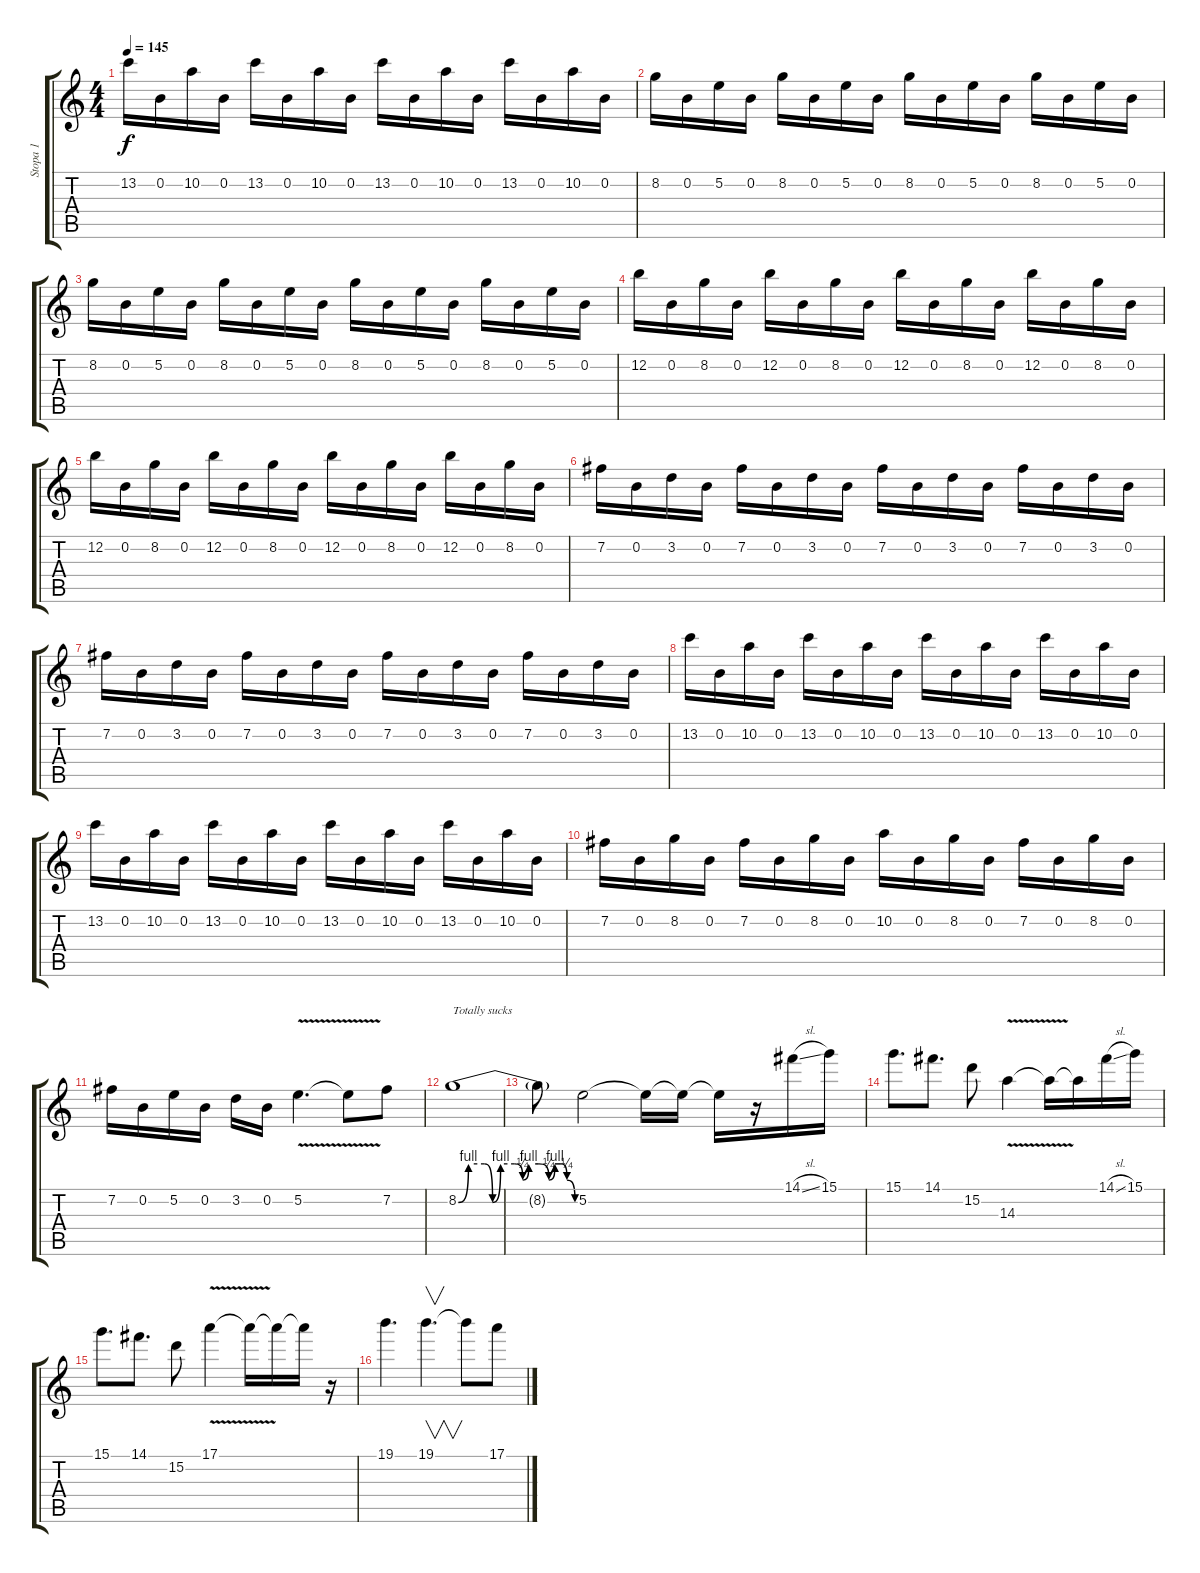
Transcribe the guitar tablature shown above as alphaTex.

\track ("Stopa 1" "Stopa 1") {instrument distortionguitar}
\staff {score tabs}
\tuning (E4 B3 G3 D3 A2 E2) {hide}
\ts (4 4)
\tempo 145
\clef g2
\ks c
13.2.16{dy f} 0.2.16 10.2.16 0.2.16 13.2.16 0.2.16 10.2.16 0.2.16 13.2.16 0.2.16 10.2.16 0.2.16 13.2.16 0.2.16 10.2.16 0.2.16 |
8.2.16 0.2.16 5.2.16 0.2.16 8.2.16 0.2.16 5.2.16 0.2.16 8.2.16 0.2.16 5.2.16 0.2.16 8.2.16 0.2.16 5.2.16 0.2.16 |
8.2.16 0.2.16 5.2.16 0.2.16 8.2.16 0.2.16 5.2.16 0.2.16 8.2.16 0.2.16 5.2.16 0.2.16 8.2.16 0.2.16 5.2.16 0.2.16 |
12.2.16 0.2.16 8.2.16 0.2.16 12.2.16 0.2.16 8.2.16 0.2.16 12.2.16 0.2.16 8.2.16 0.2.16 12.2.16 0.2.16 8.2.16 0.2.16 |
12.2.16 0.2.16 8.2.16 0.2.16 12.2.16 0.2.16 8.2.16 0.2.16 12.2.16 0.2.16 8.2.16 0.2.16 12.2.16 0.2.16 8.2.16 0.2.16 |
7.2.16 0.2.16 3.2.16 0.2.16 7.2.16 0.2.16 3.2.16 0.2.16 7.2.16 0.2.16 3.2.16 0.2.16 7.2.16 0.2.16 3.2.16 0.2.16 |
7.2.16 0.2.16 3.2.16 0.2.16 7.2.16 0.2.16 3.2.16 0.2.16 7.2.16 0.2.16 3.2.16 0.2.16 7.2.16 0.2.16 3.2.16 0.2.16 |
13.2.16 0.2.16 10.2.16 0.2.16 13.2.16 0.2.16 10.2.16 0.2.16 13.2.16 0.2.16 10.2.16 0.2.16 13.2.16 0.2.16 10.2.16 0.2.16 |
13.2.16 0.2.16 10.2.16 0.2.16 13.2.16 0.2.16 10.2.16 0.2.16 13.2.16 0.2.16 10.2.16 0.2.16 13.2.16 0.2.16 10.2.16 0.2.16 |
7.2.16 0.2.16 8.2.16 0.2.16 7.2.16 0.2.16 8.2.16 0.2.16 10.2.16 0.2.16 8.2.16 0.2.16 7.2.16 0.2.16 8.2.16 0.2.16 |
7.2.16 0.2.16 5.2.16 0.2.16 3.2.16 0.2.16 5.2{v}.4{d} 5.2{t}.8 7.2.8 |
8.2{be (custom 0 0 5 4 13 4 17 0 21 4 28 4 32 1 35 4 40 4 45 1 48 4 51 4 54 1 58 0 60 0)}.1{txt "Totally sucks"} |
8.2{t}.8 5.2.2 5.2{t}.16 5.2{t}.16 5.2{t}.16 r.16 14.1{sl}.16 15.1.16 |
15.1.8{d} 14.1.8{d} 15.2.8 14.3{v}.4 14.3{t}.16 14.3{t}.16 14.1{sl}.16 15.1.16 |
15.1.8{d} 14.1.8{d} 15.2.8 17.1{v}.4 17.1{t}.16 17.1{t}.16 17.1{t}.16 r.16 |
19.1.4{d} 19.1.4{v d} 19.1{t}.8 17.1.8
